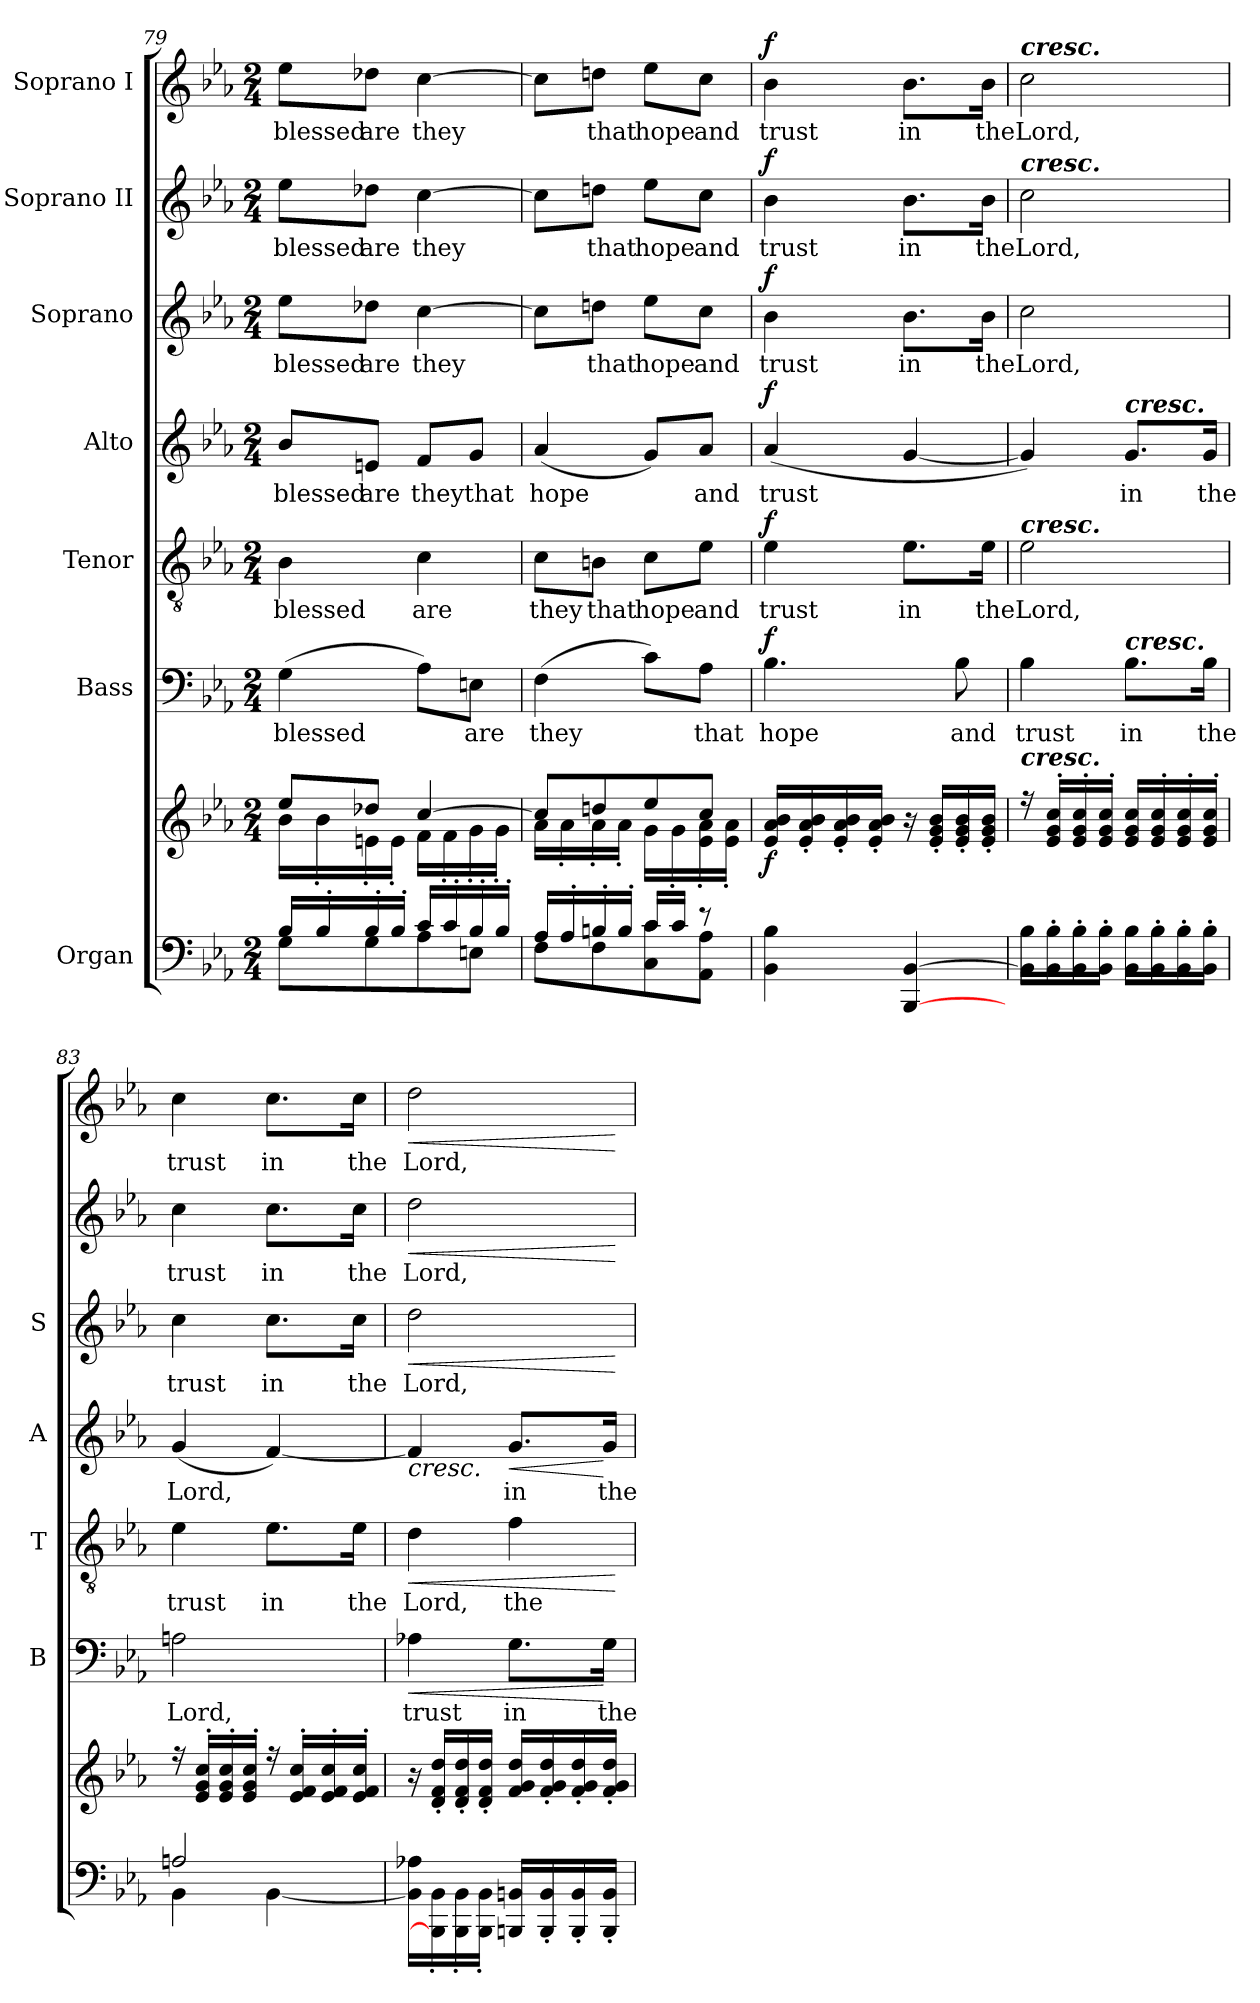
**kern	**kern	**dynam	**kern	**text	**dynam	**kern	**text	**dynam	**kern	**text	**dynam	**kern	**text	**dynam	**kern	**text	**dynam	**kern	**text	**dynam
*part7	*part7	*part7	*part6	*part6	*part6	*part5	*part5	*part5	*part4	*part4	*part4	*part3	*part3	*part3	*part2	*part2	*part2	*part1	*part1	*part1
*staff8	*staff7	*staff7/8	*staff6	*staff6	*staff6	*staff5	*staff5	*staff5	*staff4	*staff4	*staff4	*staff3	*staff3	*staff3	*staff2	*staff2	*staff2	*staff1	*staff1	*staff1
*I"Organ	*	*	*I"Bass	*	*	*I"Tenor	*	*	*I"Alto	*	*	*I"Soprano	*	*	*I"Soprano II	*	*	*I"Soprano I	*	*
*	*	*	*I'B	*	*	*I'T	*	*	*I'A	*	*	*I'S	*	*	*	*	*	*	*	*
*clefF4	*clefG2	*	*clefF4	*	*	*clefGv2	*	*	*clefG2	*	*	*clefG2	*	*	*clefG2	*	*	*clefG2	*	*
*k[b-e-a-]	*k[b-e-a-]	*	*k[b-e-a-]	*	*	*k[b-e-a-]	*	*	*k[b-e-a-]	*	*	*k[b-e-a-]	*	*	*k[b-e-a-]	*	*	*k[b-e-a-]	*	*
*E-:	*E-:	*	*E-:	*	*	*E-:	*	*	*E-:	*	*	*E-:	*	*	*E-:	*	*	*E-:	*	*
*M2/4	*M2/4	*	*M2/4	*	*	*M2/4	*	*	*M2/4	*	*	*M2/4	*	*	*M2/4	*	*	*M2/4	*	*
=79	=79	=79	=79	=79	=79	=79	=79	=79	=79	=79	=79	=79	=79	=79	=79	=79	=79	=79	=79	=79
*^	*^	*	*	*	*	*	*	*	*	*	*	*	*	*	*	*	*	*	*	*
!	!	!	!	!	!	!LO:LY:b	!	!	!LO:LY:b	!	!	!LO:LY:b	!	!	!LO:LY:b	!	!	!LO:LY:b	!	!	!LO:LY:b	!
16B-/LL	8G\L	8ee-/L	16b-\LL	.	(>4G\	blessed	.	4B-\	blessed	.	8b-/L	blessed	.	8ee-\L	blessed	.	8ee-\L	blessed	.	8ee-\L	blessed	.
16B-'/	.	.	16b-'\	.	.	.	.	.	.	.	.	.	.	.	.	.	.	.	.	.	.	.
!	!	!	!	!	!	!	!	!	!	!	!	!LO:LY:b	!	!	!LO:LY:b	!	!	!LO:LY:b	!	!	!LO:LY:b	!
16B-'/	8G\	8dd-X/J	16en'\	.	.	.	.	.	.	.	8en/J	are	.	8dd-X\J	are	.	8dd-X\J	are	.	8dd-X\J	are	.
16B-'/JJ	.	.	16e'\JJ	.	.	.	.	.	.	.	.	.	.	.	.	.	.	.	.	.	.	.
!	!	!	!	!	!	!	!	!	!LO:LY:b	!	!	!LO:LY:b	!	!	!LO:LY:b	!	!	!LO:LY:b	!	!	!LO:LY:b	!
16c/LL	8A-\	[4cc/	16f\LL	.	8A-\L)	.	.	4c\	are	.	8f/L	they	.	[4cc\	they	.	[4cc\	they	.	[4cc\	they	.
16c'/	.	.	16f'\	.	.	.	.	.	.	.	.	.	.	.	.	.	.	.	.	.	.	.
!	!	!	!	!	!	!LO:LY:b	!	!	!	!	!	!LO:LY:b	!	!	!	!	!	!	!	!	!	!
16B-'/	8En\J	.	16g'\	.	8En\J	are	.	.	.	.	8g/J	that	.	.	.	.	.	.	.	.	.	.
16B-'/JJ	.	.	16g'\JJ	.	.	.	.	.	.	.	.	.	.	.	.	.	.	.	.	.	.	.
!!LO:PB:g=z
=80	=80	=80	=80	=80	=80	=80	=80	=80	=80	=80	=80	=80	=80	=80	=80	=80	=80	=80	=80	=80	=80	=80
!	!	!	!	!	!	!LO:LY:b	!	!	!LO:LY:b	!	!	!LO:LY:b	!	!	!	!	!	!	!	!	!	!
16A-/LL	8F\L	8cc/L]	16a-\LL	.	(>4F\	they	.	8c\L	they	.	(<4a-/	hope	.	8cc\L]	.	.	8cc\L]	.	.	8cc\L]	.	.
16A-'/	.	.	16a-'\	.	.	.	.	.	.	.	.	.	.	.	.	.	.	.	.	.	.	.
!	!	!	!	!	!	!	!	!	!LO:LY:b	!	!	!	!	!	!LO:LY:b	!	!	!LO:LY:b	!	!	!LO:LY:b	!
16Bn'/	8F\	8ddni/	16a-'\	.	.	.	.	8Bn\J	that	.	.	.	.	8ddni\J	that	.	8ddni\J	that	.	8ddni\J	that	.
16B'/JJ	.	.	16a-'\JJ	.	.	.	.	.	.	.	.	.	.	.	.	.	.	.	.	.	.	.
!	!	!	!	!	!	!	!	!	!LO:LY:b	!	!	!	!	!	!LO:LY:b	!	!	!LO:LY:b	!	!	!LO:LY:b	!
16c/LL	8C\ 8c\	8ee-/	16g\LL	.	8c\L)	.	.	8c\L	hope	.	8g/L)	.	.	8ee-\L	hope	.	8ee-\L	hope	.	8ee-\L	hope	.
16c/JJ	.	.	16g'\	.	.	.	.	.	.	.	.	.	.	.	.	.	.	.	.	.	.	.
!	!	!	!	!	!	!LO:LY:b	!	!	!LO:LY:b	!	!	!LO:LY:b	!	!	!LO:LY:b	!	!	!LO:LY:b	!	!	!LO:LY:b	!
8r	8AA-\ 8A-\J	8cc/J	16e-\' 16a-\'	.	8A-\J	that	.	8e-\J	and	.	8a-/J	and	.	8cc\J	and	.	8cc\J	and	.	8cc\J	and	.
.	.	.	16e-\' 16a-\'JJ	.	.	.	.	.	.	.	.	.	.	.	.	.	.	.	.	.	.	.
=81	=81	=81	=81	=81	=81	=81	=81	=81	=81	=81	=81	=81	=81	=81	=81	=81	=81	=81	=81	=81	=81	=81
!	!	!	!	!LO:DY:b	!	!LO:LY:b	!LO:DY:b	!	!LO:LY:b	!LO:DY:b	!	!LO:LY:b	!LO:DY:b	!	!LO:LY:b	!LO:DY:b	!	!LO:LY:b	!LO:DY:b	!	!LO:LY:b	!LO:DY:b
4BB-\ 4B-\	2ryy	16e-/ 16a-/ 16b-/LL	4ryy	f	4.B-\	hope	f	4e-\	trust	f	(<4a-/	trust	f	4b-\	trust	f	4b-\	trust	f	4b-\	trust	f
.	.	16e-/' 16a-/' 16b-/'	.	.	.	.	.	.	.	.	.	.	.	.	.	.	.	.	.	.	.	.
.	.	16e-/' 16a-/' 16b-/'	.	.	.	.	.	.	.	.	.	.	.	.	.	.	.	.	.	.	.	.
.	.	16e-/' 16a-/' 16b-/'JJ	.	.	.	.	.	.	.	.	.	.	.	.	.	.	.	.	.	.	.	.
!	!	!	!	!	!	!	!	!	!LO:LY:b	!	!	!	!	!	!LO:LY:b	!	!	!LO:LY:b	!	!	!LO:LY:b	!
[4BBB-/ [4BB-/	.	16r	8ryy	.	.	.	.	8.e-\L	in	.	[4g/	.	.	8.b-\L	in	.	8.b-\L	in	.	8.b-\L	in	.
.	.	16e-/' 16g/' 16b-/'LL	.	.	.	.	.	.	.	.	.	.	.	.	.	.	.	.	.	.	.	.
!	!	!	!	!	!	!LO:LY:b	!	!	!	!	!	!	!	!	!	!	!	!	!	!	!	!
.	.	16e-/' 16g/' 16b-/'	8ryy	.	8B-\	and	.	.	.	.	.	.	.	.	.	.	.	.	.	.	.	.
!	!	!	!	!	!	!	!	!	!LO:LY:b	!	!	!	!	!	!LO:LY:b	!	!	!LO:LY:b	!	!	!LO:LY:b	!
.	.	16e-/' 16g/' 16b-/'JJ	.	.	.	.	.	16e-\Jk	the	.	.	.	.	16b-\Jk	the	.	16b-\Jk	the	.	16b-\Jk	the	.
=82	=82	=82	=82	=82	=82	=82	=82	=82	=82	=82	=82	=82	=82	=82	=82	=82	=82	=82	=82	=82	=82	=82
!	!	!	!	!	!	!	!	!	!	!	!	!	!	!	!	!	!	!	!	!LO:TX:a:Bi:t=cresc.	!	!
!	!	!	!	!	!	!	!	!	!	!	!	!	!	!	!	!	!LO:TX:a:Bi:t=cresc.	!	!	!	!	!
!	!	!	!	!	!	!	!	!LO:TX:a:Bi:t=cresc.	!	!	!	!	!	!	!	!	!	!	!	!	!	!
!	!	!LO:TX:a:Bi:t=cresc.	!	!	!	!	!	!	!	!	!	!	!	!	!	!	!	!	!	!	!	!
!	!	!	!	!	!	!LO:LY:b	!	!	!LO:LY:b	!	!	!	!	!	!LO:LY:b	!	!	!LO:LY:b	!	!	!LO:LY:b	!
16BB-\] 16B-\LL	2ryy	16r	2ryy	.	4B-\	trust	.	2e-\	Lord,	.	4g/])	.	.	2cc\	Lord,	.	2cc\	Lord,	.	2cc\	Lord,	.
16BB-\' 16B-\'	.	16e-/' 16g/' 16cc/'LL	.	.	.	.	.	.	.	.	.	.	.	.	.	.	.	.	.	.	.	.
16BB-\' 16B-\'	.	16e-/' 16g/' 16cc/'	.	.	.	.	.	.	.	.	.	.	.	.	.	.	.	.	.	.	.	.
16BB-\' 16B-\'JJ	.	16e-/' 16g/' 16cc/'JJ	.	.	.	.	.	.	.	.	.	.	.	.	.	.	.	.	.	.	.	.
!	!	!	!	!	!	!	!	!	!	!	!LO:TX:a:Bi:t=cresc.	!	!	!	!	!	!	!	!	!	!	!
!	!	!	!	!	!LO:TX:a:Bi:t=cresc.	!	!	!	!	!	!	!	!	!	!	!	!	!	!	!	!	!
!	!	!	!	!	!	!LO:LY:b	!	!	!	!	!	!LO:LY:b	!	!	!	!	!	!	!	!	!	!
16BB-\ 16B-\LL	.	16e-/ 16g/ 16cc/LL	.	.	8.B-\L	in	.	.	.	.	8.g/L	in	.	.	.	.	.	.	.	.	.	.
16BB-\' 16B-\'	.	16e-/' 16g/' 16cc/'	.	.	.	.	.	.	.	.	.	.	.	.	.	.	.	.	.	.	.	.
16BB-\' 16B-\'	.	16e-/' 16g/' 16cc/'	.	.	.	.	.	.	.	.	.	.	.	.	.	.	.	.	.	.	.	.
!	!	!	!	!	!	!LO:LY:b	!	!	!	!	!	!LO:LY:b	!	!	!	!	!	!	!	!	!	!
16BB-\' 16B-\'JJ	.	16e-/' 16g/' 16cc/'JJ	.	.	16B-\Jk	the	.	.	.	.	16g/Jk	the	.	.	.	.	.	.	.	.	.	.
=83	=83	=83	=83	=83	=83	=83	=83	=83	=83	=83	=83	=83	=83	=83	=83	=83	=83	=83	=83	=83	=83	=83
!	!	!	!	!	!	!LO:LY:b	!	!	!LO:LY:b	!	!	!LO:LY:b	!	!	!LO:LY:b	!	!	!LO:LY:b	!	!	!LO:LY:b	!
2An/	4BB-\	16r	2ryy	.	2An\	Lord,	.	4e-\	trust	.	(<4g/	Lord,	.	4cc\	trust	.	4cc\	trust	.	4cc\	trust	.
.	.	16e-/' 16g/' 16cc/'LL	.	.	.	.	.	.	.	.	.	.	.	.	.	.	.	.	.	.	.	.
.	.	16e-/' 16g/' 16cc/'	.	.	.	.	.	.	.	.	.	.	.	.	.	.	.	.	.	.	.	.
.	.	16e-/' 16g/' 16cc/'JJ	.	.	.	.	.	.	.	.	.	.	.	.	.	.	.	.	.	.	.	.
!	!	!	!	!	!	!	!	!	!LO:LY:b	!	!	!	!	!	!LO:LY:b	!	!	!LO:LY:b	!	!	!LO:LY:b	!
.	[4BB-\	16r	.	.	.	.	.	8.e-\L	in	.	[4f/)	.	.	8.cc\L	in	.	8.cc\L	in	.	8.cc\L	in	.
.	.	16e-/' 16f/' 16cc/'LL	.	.	.	.	.	.	.	.	.	.	.	.	.	.	.	.	.	.	.	.
.	.	16e-/' 16f/' 16cc/'	.	.	.	.	.	.	.	.	.	.	.	.	.	.	.	.	.	.	.	.
!	!	!	!	!	!	!	!	!	!LO:LY:b	!	!	!	!	!	!LO:LY:b	!	!	!LO:LY:b	!	!	!LO:LY:b	!
.	.	16e-/' 16f/' 16cc/'JJ	.	.	.	.	.	16e-\Jk	the	.	.	.	.	16cc\Jk	the	.	16cc\Jk	the	.	16cc\Jk	the	.
=84	=84	=84	=84	=84	=84	=84	=84	=84	=84	=84	=84	=84	=84	=84	=84	=84	=84	=84	=84	=84	=84	=84
!	!	!	!	!	!	!LO:LY:b	!LO:HP:b	!	!LO:LY:b	!LO:HP:b	!	!	!LO:HP:b	!	!LO:LY:b	!LO:HP:b	!	!LO:LY:b	!LO:HP:b	!	!LO:LY:b	!LO:HP:b
2ryy	16BB-\] 16A-X\LL	16r	2ryy	.	4A-X\	trust	<	4d\	Lord,	<	4f/]	.	<	2dd\	Lord,	<	2dd\	Lord,	<	2dd\	Lord,	<
.	16BBB-\]' 16BB-\'	16d/' 16f/' 16dd/'LL	.	.	.	.	.	.	.	.	.	.	.	.	.	.	.	.	.	.	.	.
.	16BBB-\' 16BB-\'	16d/' 16f/' 16dd/'	.	.	.	.	.	.	.	.	.	.	.	.	.	.	.	.	.	.	.	.
.	16BBB-\' 16BB-\'JJ	16d/' 16f/' 16dd/'JJ	.	.	.	.	.	.	.	.	.	.	.	.	.	.	.	.	.	.	.	.
!	!	!	!	!	!	!LO:LY:b	!	!	!LO:LY:b	!	!	!LO:LY:b	!LO:HP:b	!	!	!	!	!	!	!	!	!
.	16BBBn/ 16BBn/LL	16f/ 16g/ 16dd/LL	.	.	8.G\L	in	.	4f\	the	.	8.g/L	in	<	.	.	.	.	.	.	.	.	.
.	16BBB/' 16BB/'	16f/' 16g/' 16dd/'	.	.	.	.	.	.	.	.	.	.	.	.	.	.	.	.	.	.	.	.
.	16BBB/' 16BB/'	16f/' 16g/' 16dd/'	.	.	.	.	.	.	.	.	.	.	.	.	.	.	.	.	.	.	.	.
!	!	!	!	!	!	!LO:LY:b	!	!	!	!	!	!LO:LY:b	!	!	!	!	!	!	!	!	!	!
.	16BBB/' 16BB/'JJ	16f/' 16g/' 16dd/'JJ	.	.	16G\Jk	the	[	.	.	.	16g/Jk	the	[ [	.	.	.	.	.	.	.	.	.
*v	*v	*	*	*	*	*	*	*	*	*	*	*	*	*	*	*	*	*	*	*	*	*
*	*v	*v	*	*	*	*	*	*	*	*	*	*	*	*	*	*	*	*	*	*	*
.	.	.	.	.	.	.	.	[	.	.	.	.	.	[	.	.	[	.	.	[
=	=	=	=	=	=	=	=	=	=	=	=	=	=	=	=	=	=	=	=	=
*-	*-	*-	*-	*-	*-	*-	*-	*-	*-	*-	*-	*-	*-	*-	*-	*-	*-	*-	*-	*-
